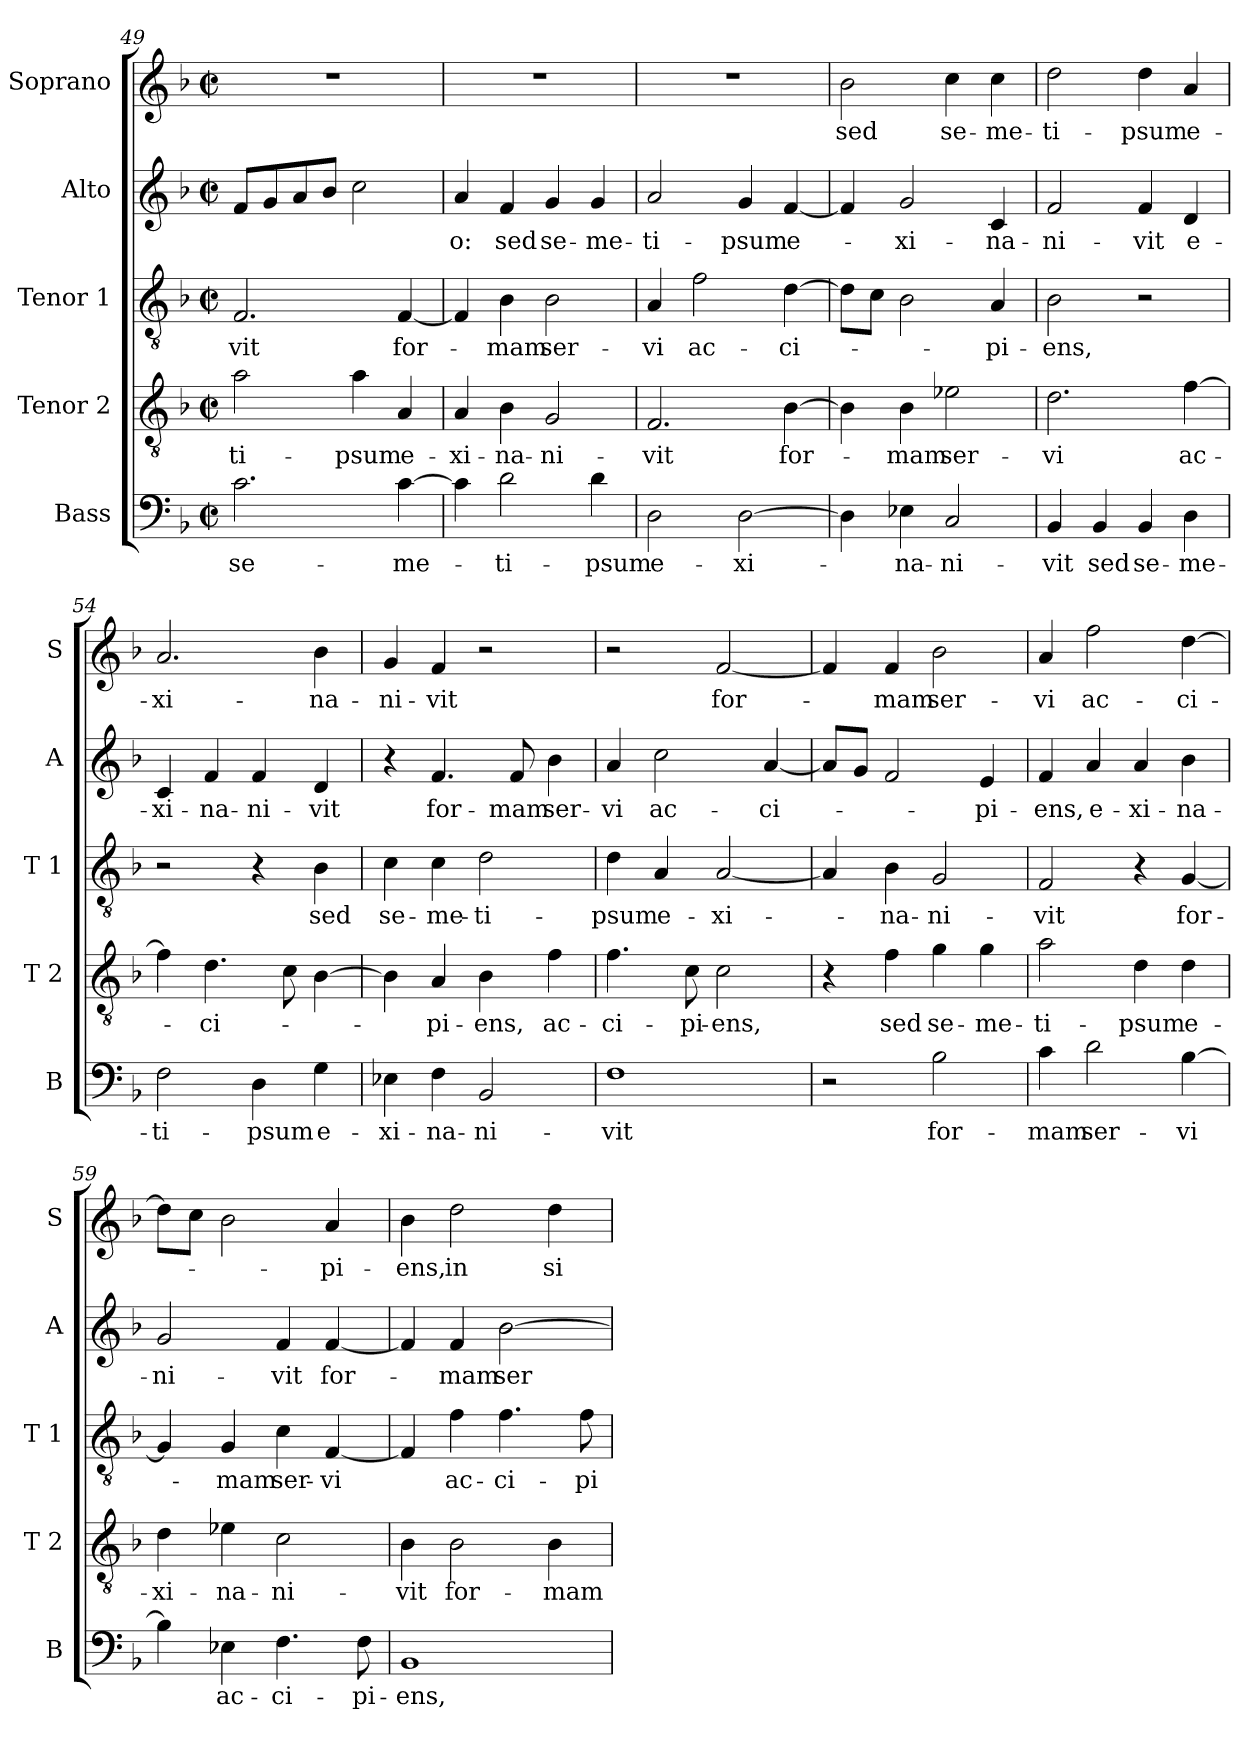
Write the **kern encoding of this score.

**kern	**text	**kern	**text	**kern	**text	**kern	**text	**kern	**text
*part5	*part5	*part4	*part4	*part3	*part3	*part2	*part2	*part1	*part1
*staff5	*staff5	*staff4	*staff4	*staff3	*staff3	*staff2	*staff2	*staff1	*staff1
*I"Bass	*	*I"Tenor 2	*	*I"Tenor 1	*	*I"Alto	*	*I"Soprano	*
*I'B	*	*I'T 2	*	*I'T 1	*	*I'A	*	*I'S	*
*clefF4	*	*clefGv2	*	*clefGv2	*	*clefG2	*	*clefG2	*
*k[b-]	*	*k[b-]	*	*k[b-]	*	*k[b-]	*	*k[b-]	*
*F:	*	*F:	*	*F:	*	*F:	*	*F:	*
*M2/2	*	*M2/2	*	*M2/2	*	*M2/2	*	*M2/2	*
*met(c|)	*	*met(c|)	*	*met(c|)	*	*met(c|)	*	*met(c|)	*
=49	=49	=49	=49	=49	=49	=49	=49	=49	=49
2.c\	se-	2a\	-ti-	2.F/	-vit	8f/L	.	1r	.
.	.	.	.	.	.	8g/	.	.	.
.	.	.	.	.	.	8a/	.	.	.
.	.	.	.	.	.	8b-/J	.	.	.
.	.	4a\	-psum	.	.	2cc\	.	.	.
[4c\	-me-	4A/	e-	[4F/	for-	.	.	.	.
=50	=50	=50	=50	=50	=50	=50	=50	=50	=50
4c\]	.	4A/	-xi-	4F/]	.	4a/	-o:	1r	.
2d\	-ti-	4B-\	-na-	4B-\	-mam	4f/	sed	.	.
.	.	2G/	-ni-	2B-\	ser-	4g/	se-	.	.
4d\	-psum	.	.	.	.	4g/	-me-	.	.
!!LO:PB:g=z
=51	=51	=51	=51	=51	=51	=51	=51	=51	=51
2D\	e-	2.F/	-vit	4A/	-vi	2a/	-ti-	1r	.
.	.	.	.	2f\	ac-	.	.	.	.
[2D\	-xi-	.	.	.	.	4g/	-psum	.	.
.	.	[4B-\	for-	[4d\	-ci-	[4f/	e-	.	.
=52	=52	=52	=52	=52	=52	=52	=52	=52	=52
4D\]	.	4B-\]	.	8d\L]	.	4f/]	.	2b-\	sed
.	.	.	.	8c\J	.	.	.	.	.
4E-X\	-na-	4B-\	-mam	2B-\	.	2g/	-xi-	.	.
2C/	-ni-	2e-X\	ser-	.	.	.	.	4cc\	se-
.	.	.	.	4A/	-pi-	4c/	-na-	4cc\	-me-
=53	=53	=53	=53	=53	=53	=53	=53	=53	=53
4BB-/	-vit	2.d\	-vi	2B-\	-ens,	2f/	-ni-	2dd\	-ti-
4BB-/	sed	.	.	.	.	.	.	.	.
4BB-/	se-	.	.	2r	.	4f/	-vit	4dd\	-psum
4D\	-me-	[4f\	ac-	.	.	4d/	e-	4a/	e-
=54	=54	=54	=54	=54	=54	=54	=54	=54	=54
2F\	-ti-	4f\]	.	2r	.	4c/	-xi-	2.a/	-xi-
.	.	4.d\	-ci-	.	.	4f/	-na-	.	.
4D\	-psum	.	.	4r	.	4f/	-ni-	.	.
.	.	8c\	.	.	.	.	.	.	.
4G\	e-	[4B-\	.	4B-\	sed	4d/	-vit	4b-\	-na-
=55	=55	=55	=55	=55	=55	=55	=55	=55	=55
4E-X\	-xi-	4B-\]	.	4c\	se-	4r	.	4g/	-ni-
4F\	-na-	4A/	-pi-	4c\	-me-	4.f/	for-	4f/	-vit
2BB-/	-ni-	4B-\	-ens,	2d\	-ti-	.	.	2r	.
.	.	.	.	.	.	8f/	-mam	.	.
.	.	4f\	ac-	.	.	4b-\	ser-	.	.
!!LO:LB:g=z
=56	=56	=56	=56	=56	=56	=56	=56	=56	=56
1F	-vit	4.f\	-ci-	4d\	-psum	4a/	-vi	2r	.
.	.	.	.	4A/	e-	2cc\	ac-	.	.
.	.	8c\	-pi-	.	.	.	.	.	.
.	.	2c\	-ens,	[2A/	-xi-	.	.	[2f/	for-
.	.	.	.	.	.	[4a/	-ci-	.	.
=57	=57	=57	=57	=57	=57	=57	=57	=57	=57
2r	.	4r	.	4A/]	.	8a/L]	.	4f/]	.
.	.	.	.	.	.	8g/J	.	.	.
.	.	4f\	sed	4B-\	-na-	2f/	.	4f/	-mam
2B-\	for-	4g\	se-	2G/	-ni-	.	.	2b-\	ser-
.	.	4g\	-me-	.	.	4e/	-pi-	.	.
=58	=58	=58	=58	=58	=58	=58	=58	=58	=58
4c\	-mam	2a\	-ti-	2F/	-vit	4f/	-ens,	4a/	-vi
2d\	ser-	.	.	.	.	4a/	e-	2ff\	ac-
.	.	4d\	-psum	4r	.	4a/	-xi-	.	.
[4B-\	-vi	4d\	e-	[4G/	for-	4b-\	-na-	[4dd\	-ci-
=59	=59	=59	=59	=59	=59	=59	=59	=59	=59
4B-\]	.	4d\	-xi-	4G/]	.	2g/	-ni-	8dd\L]	.
.	.	.	.	.	.	.	.	8cc\J	.
4E-X\	ac-	4e-X\	-na-	4G/	-mam	.	.	2b-\	.
4.F\	-ci-	2c\	-ni-	4c\	ser-	4f/	-vit	.	.
.	.	.	.	[4F/	-vi	[4f/	for-	4a/	-pi-
8F\	-pi-	.	.	.	.	.	.	.	.
=60	=60	=60	=60	=60	=60	=60	=60	=60	=60
1BB-	-ens,	4B-\	-vit	4F/]	.	4f/]	.	4b-\	-ens,
.	.	2B-\	for-	4f\	ac-	4f/	-mam	2dd\	in
.	.	.	.	4.f\	-ci-	[2b-\	ser-	.	.
.	.	4B-\	-mam	.	.	.	.	4dd\	si-
.	.	.	.	8f\	-pi-	.	.	.	.
=	=	=	=	=	=	=	=	=	=
*-	*-	*-	*-	*-	*-	*-	*-	*-	*-
